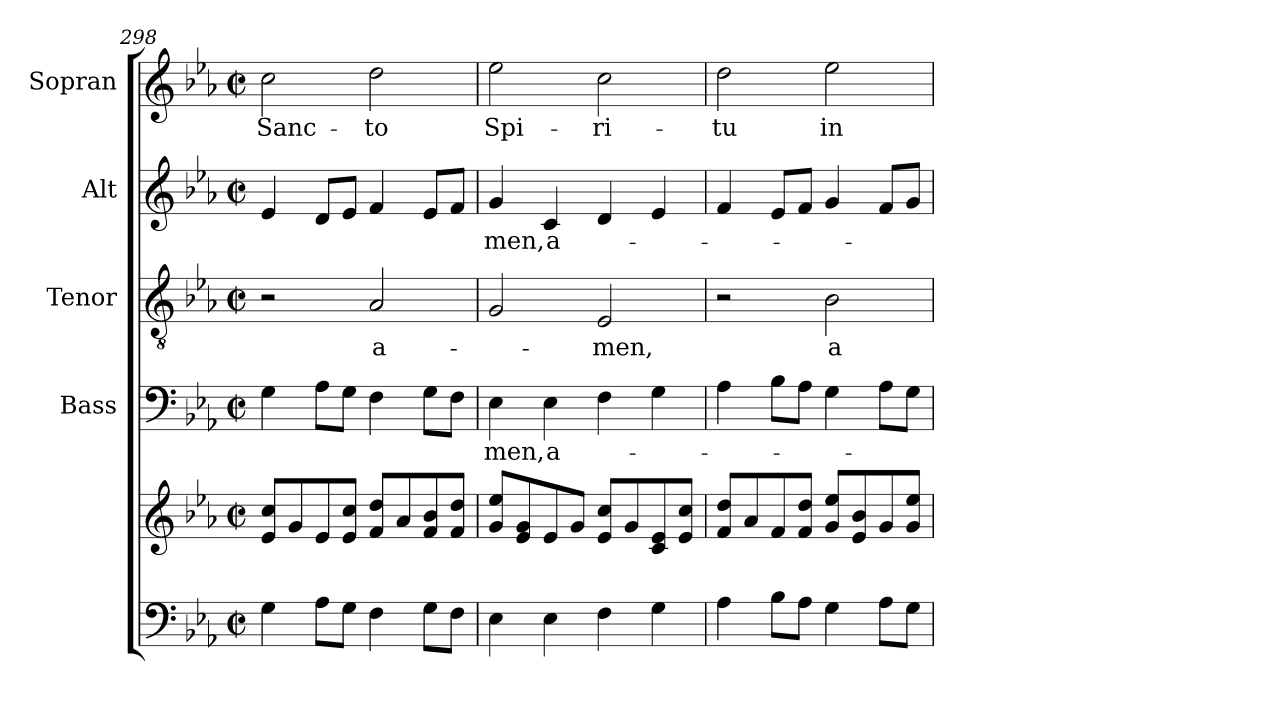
**kern	**kern	**kern	**text	**kern	**text	**kern	**text	**kern	**text
*part5	*part5	*part4	*part4	*part3	*part3	*part2	*part2	*part1	*part1
*staff6	*staff5	*staff4	*staff4	*staff3	*staff3	*staff2	*staff2	*staff1	*staff1
*	*	*I"Bass	*	*I"Tenor	*	*I"Alt	*	*I"Sopran	*
*	*	*I'B.	*	*I'T.	*	*I'A.	*	*I'S.	*
*clefF4	*clefG2	*clefF4	*	*clefGv2	*	*clefG2	*	*clefG2	*
*k[b-e-a-]	*k[b-e-a-]	*k[b-e-a-]	*	*k[b-e-a-]	*	*k[b-e-a-]	*	*k[b-e-a-]	*
*E-:	*E-:	*E-:	*	*E-:	*	*E-:	*	*E-:	*
*M2/2	*M2/2	*M2/2	*	*M2/2	*	*M2/2	*	*M2/2	*
*met(c|)	*met(c|)	*met(c|)	*	*met(c|)	*	*met(c|)	*	*met(c|)	*
=298	=298	=298	=298	=298	=298	=298	=298	=298	=298
!	!	!	!	!	!	!	!	!	!LO:LY:b
4G\	8e-/ 8cc/L	4G\	.	2r	.	4e-/	.	2cc\	Sanc-
.	8g/	.	.	.	.	.	.	.	.
8A-\L	8e-/	8A-\L	.	.	.	8d/L	.	.	.
8G\J	8e-/ 8cc/J	8G\J	.	.	.	8e-/J	.	.	.
!	!	!	!	!	!LO:LY:b	!	!	!	!LO:LY:b
4F\	8f/ 8dd/L	4F\	.	2A-/	a-	4f/	.	2dd\	-to
.	8a-/	.	.	.	.	.	.	.	.
8G\L	8f/ 8b-/	8G\L	.	.	.	8e-/L	.	.	.
8F\J	8f/ 8dd/J	8F\J	.	.	.	8f/J	.	.	.
=299	=299	=299	=299	=299	=299	=299	=299	=299	=299
!	!	!	!LO:LY:b	!	!	!	!LO:LY:b	!	!LO:LY:b
4E-\	8g/ 8ee-/L	4E-\	-men,	2G/	.	4g/	-men,	2ee-\	Spi-
.	8e-/ 8g/	.	.	.	.	.	.	.	.
!	!	!	!LO:LY:b	!	!	!	!LO:LY:b	!	!
4E-\	8e-/	4E-\	a-	.	.	4c/	a-	.	.
.	8g/J	.	.	.	.	.	.	.	.
!	!	!	!	!	!LO:LY:b	!	!	!	!LO:LY:b
4F\	8e-/ 8cc/L	4F\	.	2E-/	-men,	4d/	.	2cc\	-ri-
.	8g/	.	.	.	.	.	.	.	.
4G\	8c/ 8e-/	4G\	.	.	.	4e-/	.	.	.
.	8e-/ 8cc/J	.	.	.	.	.	.	.	.
=300	=300	=300	=300	=300	=300	=300	=300	=300	=300
!	!	!	!	!	!	!	!	!	!LO:LY:b
4A-\	8f/ 8dd/L	4A-\	.	2r	.	4f/	.	2dd\	-tu
.	8a-/	.	.	.	.	.	.	.	.
8B-\L	8f/	8B-\L	.	.	.	8e-/L	.	.	.
8A-\J	8f/ 8dd/J	8A-\J	.	.	.	8f/J	.	.	.
!	!	!	!	!	!LO:LY:b	!	!	!	!LO:LY:b
4G\	8g/ 8ee-/L	4G\	.	2B-\	a-	4g/	.	2ee-\	in
.	8e-/ 8b-/	.	.	.	.	.	.	.	.
8A-\L	8g/	8A-\L	.	.	.	8f/L	.	.	.
8G\J	8g/ 8ee-/J	8G\J	.	.	.	8g/J	.	.	.
=	=	=	=	=	=	=	=	=	=
*-	*-	*-	*-	*-	*-	*-	*-	*-	*-
